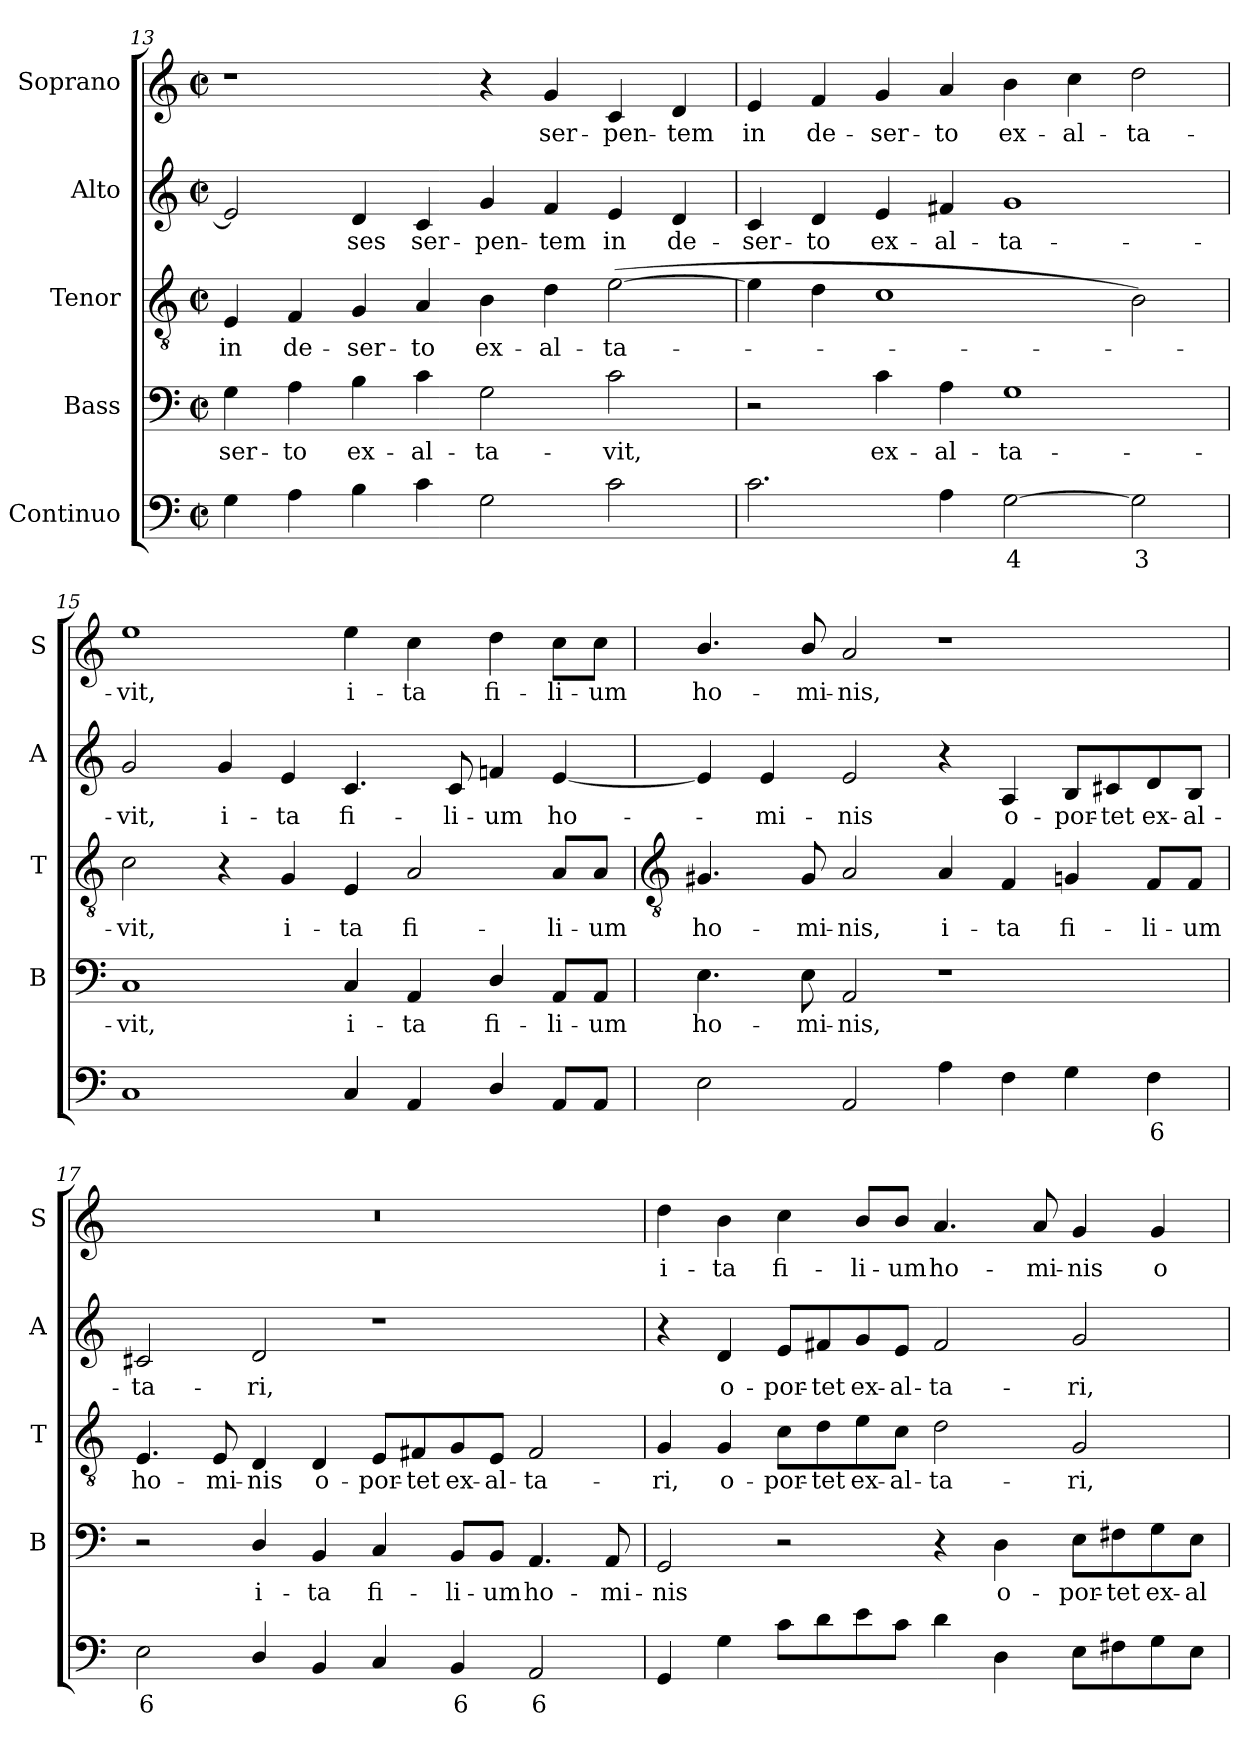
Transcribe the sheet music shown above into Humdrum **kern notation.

**kern	**text	**kern	**text	**kern	**text	**kern	**text	**kern	**text
*part5	*part5	*part4	*part4	*part3	*part3	*part2	*part2	*part1	*part1
*staff5	*staff5	*staff4	*staff4	*staff3	*staff3	*staff2	*staff2	*staff1	*staff1
*I"Continuo	*	*I"Bass	*	*I"Tenor	*	*I"Alto	*	*I"Soprano	*
*	*	*I'B	*	*I'T	*	*I'A	*	*I'S	*
!!LO:LB:g=z
*clefF4	*	*clefF4	*	*clefGv2	*	*clefG2	*	*clefG2	*
*k[]	*	*k[]	*	*k[]	*	*k[]	*	*k[]	*
*C:	*	*C:	*	*C:	*	*C:	*	*C:	*
*M4/2	*	*M4/2	*	*M4/2	*	*M4/2	*	*M4/2	*
*met(c|)	*	*met(c|)	*	*met(c|)	*	*met(c|)	*	*met(c|)	*
=13	=13	=13	=13	=13	=13	=13	=13	=13	=13
!	!	!	!LO:LY:b	!	!LO:LY:b	!	!	!	!
4G	.	4G	-ser-	4E	in	2e]	.	1r	.
!	!	!	!LO:LY:b	!	!LO:LY:b	!	!	!	!
4A	.	4A	-to	4F	de-	.	.	.	.
!	!	!	!LO:LY:b	!	!LO:LY:b	!	!LO:LY:b	!	!
4B	.	4B	ex-	4G	-ser-	4d	ses	.	.
!	!	!	!LO:LY:b	!	!LO:LY:b	!	!LO:LY:b	!	!
4c	.	4c	-al-	4A	-to	4c	ser-	.	.
!	!	!	!LO:LY:b	!	!LO:LY:b	!	!LO:LY:b	!	!
2G	.	2G	-ta-	4B	ex-	4g	-pen-	4r	.
!	!	!	!	!	!LO:LY:b	!	!LO:LY:b	!	!LO:LY:b
.	.	.	.	4d	-al-	4f	-tem	4g	ser-
!	!	!	!LO:LY:b	!	!LO:LY:b	!	!LO:LY:b	!	!LO:LY:b
2c	.	2c	-vit,	(>[2e	-ta-	4e	in	4c	-pen-
!	!	!	!	!	!	!	!LO:LY:b	!	!LO:LY:b
.	.	.	.	.	.	4d	de-	4d	-tem
=14	=14	=14	=14	=14	=14	=14	=14	=14	=14
!	!	!	!	!	!	!	!LO:LY:b	!	!LO:LY:b
2.c	.	2r	.	4e]	.	4c	-ser-	4e	in
!	!	!	!	!	!	!	!LO:LY:b	!	!LO:LY:b
.	.	.	.	4d	.	4d	-to	4f	de-
!	!	!	!LO:LY:b	!	!	!	!LO:LY:b	!	!LO:LY:b
.	.	4c	ex-	1c	.	4e	ex-	4g	-ser-
!	!	!	!LO:LY:b	!	!	!	!LO:LY:b	!	!LO:LY:b
4A	.	4A	-al-	.	.	4f#X	-al-	4a	-to
!	!LO:LY:b	!	!LO:LY:b	!	!	!	!LO:LY:b	!	!LO:LY:b
[2G	4	1G	-ta-	.	.	1g	-ta-	4b	ex-
!	!	!	!	!	!	!	!	!	!LO:LY:b
.	.	.	.	.	.	.	.	4cc	-al-
!	!LO:LY:b	!	!	!	!	!	!	!	!LO:LY:b
2G]	3	.	.	2B)	.	.	.	2dd	-ta-
=15	=15	=15	=15	=15	=15	=15	=15	=15	=15
!	!	!	!LO:LY:b	!	!LO:LY:b	!	!LO:LY:b	!	!LO:LY:b
1C	.	1C	-vit,	2c	vit,	2g	-vit,	1ee	-vit,
!	!	!	!	!	!	!	!LO:LY:b	!	!
.	.	.	.	4r	.	4g	i-	.	.
!	!	!	!	!	!LO:LY:b	!	!LO:LY:b	!	!
.	.	.	.	4G	i-	4e	-ta	.	.
!	!	!	!LO:LY:b	!	!LO:LY:b	!	!LO:LY:b	!	!LO:LY:b
4C	.	4C	i-	4E	-ta	4.c	fi-	4ee	i-
!	!	!	!LO:LY:b	!	!LO:LY:b	!	!	!	!LO:LY:b
4AA	.	4AA	-ta	2A	fi-	.	.	4cc	-ta
!	!	!	!	!	!	!	!LO:LY:b	!	!
.	.	.	.	.	.	8c	-li-	.	.
!	!	!	!LO:LY:b	!	!	!	!LO:LY:b	!	!LO:LY:b
4D/	.	4D/	fi-	.	.	4fn	-um	4dd	fi-
!	!	!	!LO:LY:b	!	!LO:LY:b	!	!LO:LY:b	!	!LO:LY:b
8AAL	.	8AA/L	-li-	8A/L	-li-	[4e	ho-	8cc\L	-li-
!	!	!	!LO:LY:b	!	!LO:LY:b	!	!	!	!LO:LY:b
8AAJ	.	8AA/J	-um	8A/J	-um	.	.	8cc\J	-um
!!LO:LB:g=z
=16	=16	=16	=16	=16	=16	=16	=16	=16	=16
*	*	*	*	*clefGv2	*	*	*	*	*
!	!	!	!LO:LY:b	!	!LO:LY:b	!	!	!	!LO:LY:b
2E	.	4.E	ho-	4.G#X	ho-	4e]	.	4.b/	ho-
!	!	!	!	!	!	!	!LO:LY:b	!	!
.	.	.	.	.	.	4e	mi-	.	.
!	!	!	!LO:LY:b	!	!LO:LY:b	!	!	!	!LO:LY:b
.	.	8E	-mi-	8G#	-mi-	.	.	8b/	-mi-
!	!	!	!LO:LY:b	!	!LO:LY:b	!	!LO:LY:b	!	!LO:LY:b
2AA	.	2AA	-nis,	2A	-nis,	2e	-nis	2a	-nis,
!	!	!	!	!	!LO:LY:b	!	!	!	!
4A	.	1r	.	4A	i-	4r	.	1r	.
!	!	!	!	!	!LO:LY:b	!	!LO:LY:b	!	!
4F	.	.	.	4F	-ta	4A	o-	.	.
!	!	!	!	!	!LO:LY:b	!	!LO:LY:b	!	!
4G	.	.	.	4Gn	fi-	8B/L	-por-	.	.
!	!	!	!	!	!	!	!LO:LY:b	!	!
.	.	.	.	.	.	8c#X/	-tet	.	.
!	!LO:LY:b	!	!	!	!LO:LY:b	!	!LO:LY:b	!	!
4F	6	.	.	8F/L	-li-	8d/	ex-	.	.
!	!	!	!	!	!LO:LY:b	!	!LO:LY:b	!	!
.	.	.	.	8F/J	-um	8B/J	-al-	.	.
=17	=17	=17	=17	=17	=17	=17	=17	=17	=17
!	!LO:LY:b	!	!	!	!LO:LY:b	!	!LO:LY:b	!	!
2E	6	2r	.	4.E	ho-	2c#X	-ta-	0r	.
!	!	!	!	!	!LO:LY:b	!	!	!	!
.	.	.	.	8E	-mi-	.	.	.	.
!	!	!	!LO:LY:b	!	!LO:LY:b	!	!LO:LY:b	!	!
4D/	.	4D/	i-	4D	-nis	2d	-ri,	.	.
!	!	!	!LO:LY:b	!	!LO:LY:b	!	!	!	!
4BB	.	4BB	-ta	4D	o-	.	.	.	.
!	!	!	!LO:LY:b	!	!LO:LY:b	!	!	!	!
4C	.	4C	fi-	8E/L	-por-	1r	.	.	.
!	!	!	!	!	!LO:LY:b	!	!	!	!
.	.	.	.	8F#X/	-tet	.	.	.	.
!	!LO:LY:b	!	!LO:LY:b	!	!LO:LY:b	!	!	!	!
4BB	6	8BB/L	-li-	8G/	ex-	.	.	.	.
!	!	!	!LO:LY:b	!	!LO:LY:b	!	!	!	!
.	.	8BB/J	-um	8E/J	-al-	.	.	.	.
!	!LO:LY:b	!	!LO:LY:b	!	!LO:LY:b	!	!	!	!
2AA	6	4.AA	ho-	2F#	-ta-	.	.	.	.
!	!	!	!LO:LY:b	!	!	!	!	!	!
.	.	8AA	-mi-	.	.	.	.	.	.
=18	=18	=18	=18	=18	=18	=18	=18	=18	=18
!	!	!	!LO:LY:b	!	!LO:LY:b	!	!	!	!LO:LY:b
4GG	.	2GG	-nis	4G	-ri,	4r	.	4dd	i-
!	!	!	!	!	!LO:LY:b	!	!LO:LY:b	!	!LO:LY:b
4G	.	.	.	4G	o-	4d	o-	4b	-ta
!	!	!	!	!	!LO:LY:b	!	!LO:LY:b	!	!LO:LY:b
8cL	.	2r	.	8c\L	-por-	8e/L	-por-	4cc	fi-
!	!	!	!	!	!LO:LY:b	!	!LO:LY:b	!	!
8d	.	.	.	8d\	-tet	8f#X/	-tet	.	.
!	!	!	!	!	!LO:LY:b	!	!LO:LY:b	!	!LO:LY:b
8e	.	.	.	8e\	ex-	8g/	ex-	8b/L	-li-
!	!	!	!	!	!LO:LY:b	!	!LO:LY:b	!	!LO:LY:b
8cJ	.	.	.	8c\J	-al-	8e/J	-al-	8b/J	-um
!	!	!	!	!	!LO:LY:b	!	!LO:LY:b	!	!LO:LY:b
4d	.	4r	.	2d	-ta-	2f#	-ta-	4.a	ho-
!	!	!	!LO:LY:b	!	!	!	!	!	!
4D	.	4D	o-	.	.	.	.	.	.
!	!	!	!	!	!	!	!	!	!LO:LY:b
.	.	.	.	.	.	.	.	8a	-mi-
!	!	!	!LO:LY:b	!	!LO:LY:b	!	!LO:LY:b	!	!LO:LY:b
8EL	.	8E\L	-por-	2G	-ri,	2g	-ri,	4g	-nis
!	!	!	!LO:LY:b	!	!	!	!	!	!
8F#X	.	8F#X\	-tet	.	.	.	.	.	.
!	!	!	!LO:LY:b	!	!	!	!	!	!LO:LY:b
8G	.	8G\	ex-	.	.	.	.	4g	o-
!	!	!	!LO:LY:b	!	!	!	!	!	!
8EJ	.	8E\J	-al-	.	.	.	.	.	.
=	=	=	=	=	=	=	=	=	=
*-	*-	*-	*-	*-	*-	*-	*-	*-	*-
